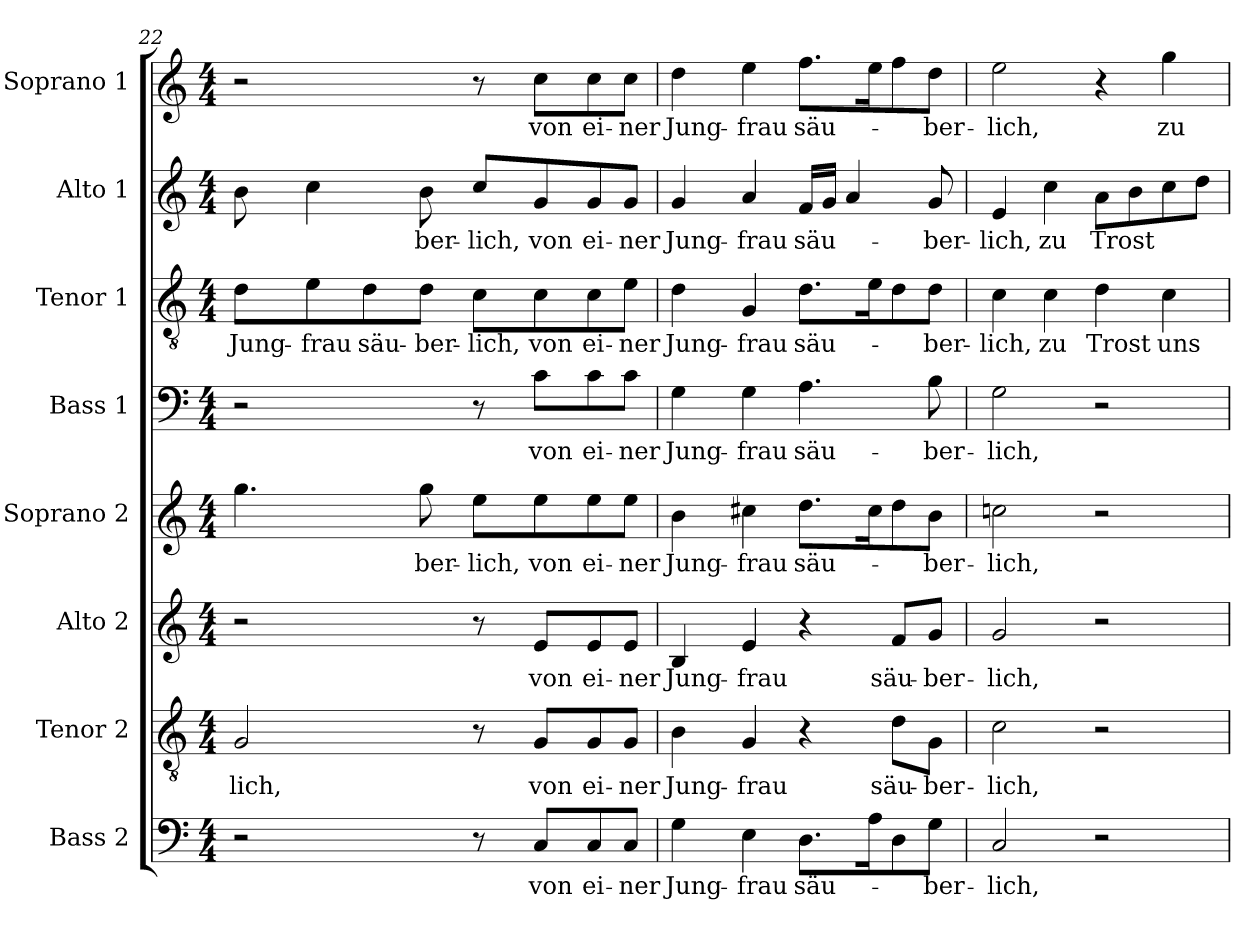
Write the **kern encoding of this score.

**kern	**text	**kern	**text	**kern	**text	**kern	**text	**kern	**text	**kern	**text	**kern	**text	**kern	**text
*part8	*part8	*part7	*part7	*part6	*part6	*part5	*part5	*part4	*part4	*part3	*part3	*part2	*part2	*part1	*part1
*staff8	*staff8	*staff7	*staff7	*staff6	*staff6	*staff5	*staff5	*staff4	*staff4	*staff3	*staff3	*staff2	*staff2	*staff1	*staff1
*I"Bass 2	*	*I"Tenor 2	*	*I"Alto 2	*	*I"Soprano 2	*	*I"Bass 1	*	*I"Tenor 1	*	*I"Alto 1	*	*I"Soprano 1	*
*I'B2	*	*I'T2	*	*I'A2	*	*I'S2	*	*I'B1	*	*I'T1	*	*I'A1	*	*I'S1	*
*clefF4	*	*clefGv2	*	*clefG2	*	*clefG2	*	*clefF4	*	*clefGv2	*	*clefG2	*	*clefG2	*
*	*	*ITrd7c12	*	*	*	*	*	*	*	*ITrd7c12	*	*	*	*	*
*k[]	*	*k[]	*	*k[]	*	*k[]	*	*k[]	*	*k[]	*	*k[]	*	*k[]	*
*C:	*	*C:	*	*C:	*	*C:	*	*C:	*	*C:	*	*C:	*	*C:	*
*M4/4	*	*M4/4	*	*M4/4	*	*M4/4	*	*M4/4	*	*M4/4	*	*M4/4	*	*M4/4	*
=22	=22	=22	=22	=22	=22	=22	=22	=22	=22	=22	=22	=22	=22	=22	=22
!	!	!	!LO:LY:b:color=#000000	!	!	!	!	!	!	!	!	!	!	!	!
!	!	!	!	!	!	!	!	!	!	!	!LO:LY:b:color=#000000	!	!	!	!
2r	.	2GGi/	-lich,	2r	.	4.ggi\	.	2r	.	8Di\L	Jung-	8bi\	.	2r	.
!	!	!	!	!	!	!	!	!	!	!	!LO:LY:b:color=#000000	!	!	!	!
.	.	.	.	.	.	.	.	.	.	8Ei\	-frau	4cci\	.	.	.
!	!	!	!	!	!	!	!	!	!	!	!LO:LY:b:color=#000000	!	!	!	!
.	.	.	.	.	.	.	.	.	.	8Di\	säu-	.	.	.	.
!	!	!	!	!	!	!	!LO:LY:b:color=#000000	!	!	!	!	!	!	!	!
!	!	!	!	!	!	!	!	!	!	!	!LO:LY:b:color=#000000	!	!	!	!
!	!	!	!	!	!	!	!	!	!	!	!	!	!LO:LY:b:color=#000000	!	!
.	.	.	.	.	.	8ggi\	-ber-	.	.	8Di\J	-ber-	8bi\	-ber-	.	.
!	!	!	!	!	!	!	!LO:LY:b:color=#000000	!	!	!	!	!	!	!	!
!	!	!	!	!	!	!	!	!	!	!	!LO:LY:b:color=#000000	!	!	!	!
!	!	!	!	!	!	!	!	!	!	!	!	!	!LO:LY:b:color=#000000	!	!
8r	.	8r	.	8r	.	8eei\L	-lich,	8r	.	8Ci\L	-lich,	8cci/L	-lich,	8r	.
!	!LO:LY:b:color=#000000	!	!	!	!	!	!	!	!	!	!	!	!	!	!
!	!	!	!LO:LY:b:color=#000000	!	!	!	!	!	!	!	!	!	!	!	!
!	!	!	!	!	!LO:LY:b:color=#000000	!	!	!	!	!	!	!	!	!	!
!	!	!	!	!	!	!	!LO:LY:b:color=#000000	!	!	!	!	!	!	!	!
!	!	!	!	!	!	!	!	!	!LO:LY:b:color=#000000	!	!	!	!	!	!
!	!	!	!	!	!	!	!	!	!	!	!LO:LY:b:color=#000000	!	!	!	!
!	!	!	!	!	!	!	!	!	!	!	!	!	!LO:LY:b:color=#000000	!	!
!	!	!	!	!	!	!	!	!	!	!	!	!	!	!	!LO:LY:b:color=#000000
8Ci/L	von	8GGi/L	von	8ei/L	von	8eei\	von	8ci\L	von	8Ci\	von	8gi/	von	8cci\L	von
!	!LO:LY:b:color=#000000	!	!	!	!	!	!	!	!	!	!	!	!	!	!
!	!	!	!LO:LY:b:color=#000000	!	!	!	!	!	!	!	!	!	!	!	!
!	!	!	!	!	!LO:LY:b:color=#000000	!	!	!	!	!	!	!	!	!	!
!	!	!	!	!	!	!	!LO:LY:b:color=#000000	!	!	!	!	!	!	!	!
!	!	!	!	!	!	!	!	!	!LO:LY:b:color=#000000	!	!	!	!	!	!
!	!	!	!	!	!	!	!	!	!	!	!LO:LY:b:color=#000000	!	!	!	!
!	!	!	!	!	!	!	!	!	!	!	!	!	!LO:LY:b:color=#000000	!	!
!	!	!	!	!	!	!	!	!	!	!	!	!	!	!	!LO:LY:b:color=#000000
8Ci/	ei-	8GGi/	ei-	8ei/	ei-	8eei\	ei-	8ci\	ei-	8Ci\	ei-	8gi/	ei-	8cci\	ei-
!	!LO:LY:b:color=#000000	!	!	!	!	!	!	!	!	!	!	!	!	!	!
!	!	!	!LO:LY:b:color=#000000	!	!	!	!	!	!	!	!	!	!	!	!
!	!	!	!	!	!LO:LY:b:color=#000000	!	!	!	!	!	!	!	!	!	!
!	!	!	!	!	!	!	!LO:LY:b:color=#000000	!	!	!	!	!	!	!	!
!	!	!	!	!	!	!	!	!	!LO:LY:b:color=#000000	!	!	!	!	!	!
!	!	!	!	!	!	!	!	!	!	!	!LO:LY:b:color=#000000	!	!	!	!
!	!	!	!	!	!	!	!	!	!	!	!	!	!LO:LY:b:color=#000000	!	!
!	!	!	!	!	!	!	!	!	!	!	!	!	!	!	!LO:LY:b:color=#000000
8Ci/J	-ner	8GGi/J	-ner	8ei/J	-ner	8eei\J	-ner	8ci\J	-ner	8Ei\J	-ner	8gi/J	-ner	8cci\J	-ner
=23	=23	=23	=23	=23	=23	=23	=23	=23	=23	=23	=23	=23	=23	=23	=23
!	!LO:LY:b:color=#000000	!	!	!	!	!	!	!	!	!	!	!	!	!	!
!	!	!	!LO:LY:b:color=#000000	!	!	!	!	!	!	!	!	!	!	!	!
!	!	!	!	!	!LO:LY:b:color=#000000	!	!	!	!	!	!	!	!	!	!
!	!	!	!	!	!	!	!LO:LY:b:color=#000000	!	!	!	!	!	!	!	!
!	!	!	!	!	!	!	!	!	!LO:LY:b:color=#000000	!	!	!	!	!	!
!	!	!	!	!	!	!	!	!	!	!	!LO:LY:b:color=#000000	!	!	!	!
!	!	!	!	!	!	!	!	!	!	!	!	!	!LO:LY:b:color=#000000	!	!
!	!	!	!	!	!	!	!	!	!	!	!	!	!	!	!LO:LY:b:color=#000000
4Gi\	Jung-	4BBi\	Jung-	4Bi/	Jung-	4bi\	Jung-	4Gi\	Jung-	4Di\	Jung-	4gi/	Jung-	4ddi\	Jung-
!	!LO:LY:b:color=#000000	!	!	!	!	!	!	!	!	!	!	!	!	!	!
!	!	!	!LO:LY:b:color=#000000	!	!	!	!	!	!	!	!	!	!	!	!
!	!	!	!	!	!LO:LY:b:color=#000000	!	!	!	!	!	!	!	!	!	!
!	!	!	!	!	!	!	!LO:LY:b:color=#000000	!	!	!	!	!	!	!	!
!	!	!	!	!	!	!	!	!	!LO:LY:b:color=#000000	!	!	!	!	!	!
!	!	!	!	!	!	!	!	!	!	!	!LO:LY:b:color=#000000	!	!	!	!
!	!	!	!	!	!	!	!	!	!	!	!	!	!LO:LY:b:color=#000000	!	!
!	!	!	!	!	!	!	!	!	!	!	!	!	!	!	!LO:LY:b:color=#000000
4Ei\	-frau	4GGi/	-frau	4ei/	-frau	4cc#Xi\	-frau	4Gi\	-frau	4GGi/	-frau	4ai/	-frau	4eei\	-frau
!	!LO:LY:b:color=#000000	!	!	!	!	!	!	!	!	!	!	!	!	!	!
!	!	!	!	!	!	!	!LO:LY:b:color=#000000	!	!	!	!	!	!	!	!
!	!	!	!	!	!	!	!	!	!LO:LY:b:color=#000000	!	!	!	!	!	!
!	!	!	!	!	!	!	!	!	!	!	!LO:LY:b:color=#000000	!	!	!	!
!	!	!	!	!	!	!	!	!	!	!	!	!	!LO:LY:b:color=#000000	!	!
!	!	!	!	!	!	!	!	!	!	!	!	!	!	!	!LO:LY:b:color=#000000
8.Di\L	säu-	4r	.	4r	.	8.ddi\L	säu-	4.Ai\	säu-	8.Di\L	säu-	16fi/LL	säu-	8.ffi\L	säu-
.	.	.	.	.	.	.	.	.	.	.	.	16gi/JJ	.	.	.
.	.	.	.	.	.	.	.	.	.	.	.	4ai/	.	.	.
16Ai\k	.	.	.	.	.	16cc#i\k	.	.	.	16Ei\k	.	.	.	16eei\k	.
!	!	!	!LO:LY:b:color=#000000	!	!	!	!	!	!	!	!	!	!	!	!
!	!	!	!	!	!LO:LY:b:color=#000000	!	!	!	!	!	!	!	!	!	!
8Di\	.	8Di\L	säu-	8fi/L	säu-	8ddi\	.	.	.	8Di\	.	.	.	8ffi\	.
!	!LO:LY:b:color=#000000	!	!	!	!	!	!	!	!	!	!	!	!	!	!
!	!	!	!LO:LY:b:color=#000000	!	!	!	!	!	!	!	!	!	!	!	!
!	!	!	!	!	!LO:LY:b:color=#000000	!	!	!	!	!	!	!	!	!	!
!	!	!	!	!	!	!	!LO:LY:b:color=#000000	!	!	!	!	!	!	!	!
!	!	!	!	!	!	!	!	!	!LO:LY:b:color=#000000	!	!	!	!	!	!
!	!	!	!	!	!	!	!	!	!	!	!LO:LY:b:color=#000000	!	!	!	!
!	!	!	!	!	!	!	!	!	!	!	!	!	!LO:LY:b:color=#000000	!	!
!	!	!	!	!	!	!	!	!	!	!	!	!	!	!	!LO:LY:b:color=#000000
8Gi\J	-ber-	8GGi\J	-ber-	8gi/J	-ber-	8bi\J	-ber-	8Bi\	-ber-	8Di\J	-ber-	8gi/	-ber-	8ddi\J	-ber-
=24	=24	=24	=24	=24	=24	=24	=24	=24	=24	=24	=24	=24	=24	=24	=24
!	!LO:LY:b:color=#000000	!	!	!	!	!	!	!	!	!	!	!	!	!	!
!	!	!	!LO:LY:b:color=#000000	!	!	!	!	!	!	!	!	!	!	!	!
!	!	!	!	!	!LO:LY:b:color=#000000	!	!	!	!	!	!	!	!	!	!
!	!	!	!	!	!	!	!LO:LY:b:color=#000000	!	!	!	!	!	!	!	!
!	!	!	!	!	!	!	!	!	!LO:LY:b:color=#000000	!	!	!	!	!	!
!	!	!	!	!	!	!	!	!	!	!	!LO:LY:b:color=#000000	!	!	!	!
!	!	!	!	!	!	!	!	!	!	!	!	!	!LO:LY:b:color=#000000	!	!
!	!	!	!	!	!	!	!	!	!	!	!	!	!	!	!LO:LY:b:color=#000000
2Ci/	-lich,	2Ci\	-lich,	2gi/	-lich,	2ccni\	-lich,	2Gi\	-lich,	4Ci\	-lich,	4ei/	-lich,	2eei\	-lich,
!	!	!	!	!	!	!	!	!	!	!	!LO:LY:b:color=#000000	!	!	!	!
!	!	!	!	!	!	!	!	!	!	!	!	!	!LO:LY:b:color=#000000	!	!
.	.	.	.	.	.	.	.	.	.	4Ci\	zu	4cci\	zu	.	.
!	!	!	!	!	!	!	!	!	!	!	!LO:LY:b:color=#000000	!	!	!	!
!	!	!	!	!	!	!	!	!	!	!	!	!	!LO:LY:b:color=#000000	!	!
2r	.	2r	.	2r	.	2r	.	2r	.	4Di\	Trost	8ai\L	Trost	4r	.
.	.	.	.	.	.	.	.	.	.	.	.	8bi\	.	.	.
!	!	!	!	!	!	!	!	!	!	!	!LO:LY:b:color=#000000	!	!	!	!
!	!	!	!	!	!	!	!	!	!	!	!	!	!	!	!LO:LY:b:color=#000000
.	.	.	.	.	.	.	.	.	.	4Ci\	uns	8cci\	.	4ggi\	zu
.	.	.	.	.	.	.	.	.	.	.	.	8ddi\J	.	.	.
=	=	=	=	=	=	=	=	=	=	=	=	=	=	=	=
*-	*-	*-	*-	*-	*-	*-	*-	*-	*-	*-	*-	*-	*-	*-	*-
